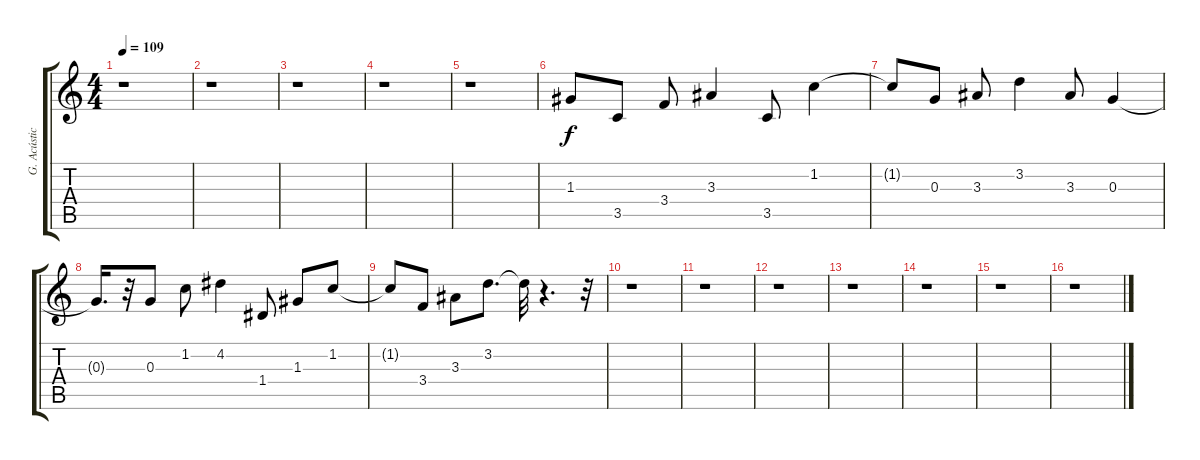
\track ("G. Acústica II" "G. Acústic") {instrument acousticguitarsteel}
\staff {score tabs}
\tuning (E4 B3 G3 D3 A2 E2) {hide}
\ts (4 4)
\tempo 109
\clef g2
\ks c
r.1{dy f} |
r.1 |
r.1 |
r.1 |
r.1 |
1.3.8 3.5.8 3.4.8 3.3.4 3.5.8 1.2.4 |
1.2{t}.8 0.3.8 3.3.8 3.2.4 3.3.8 0.3.4 |
0.3{t}.16{d} r.32 0.3.8 1.2.8 4.2.4 1.4.8 1.3.8 1.2.8 |
1.2{t}.8 3.4.8 3.3.8 3.2.8{d} 3.2{t}.32 r.4{d} r.32 |
r.1 |
r.1 |
r.1 |
r.1 |
r.1 |
r.1 |
r.1
